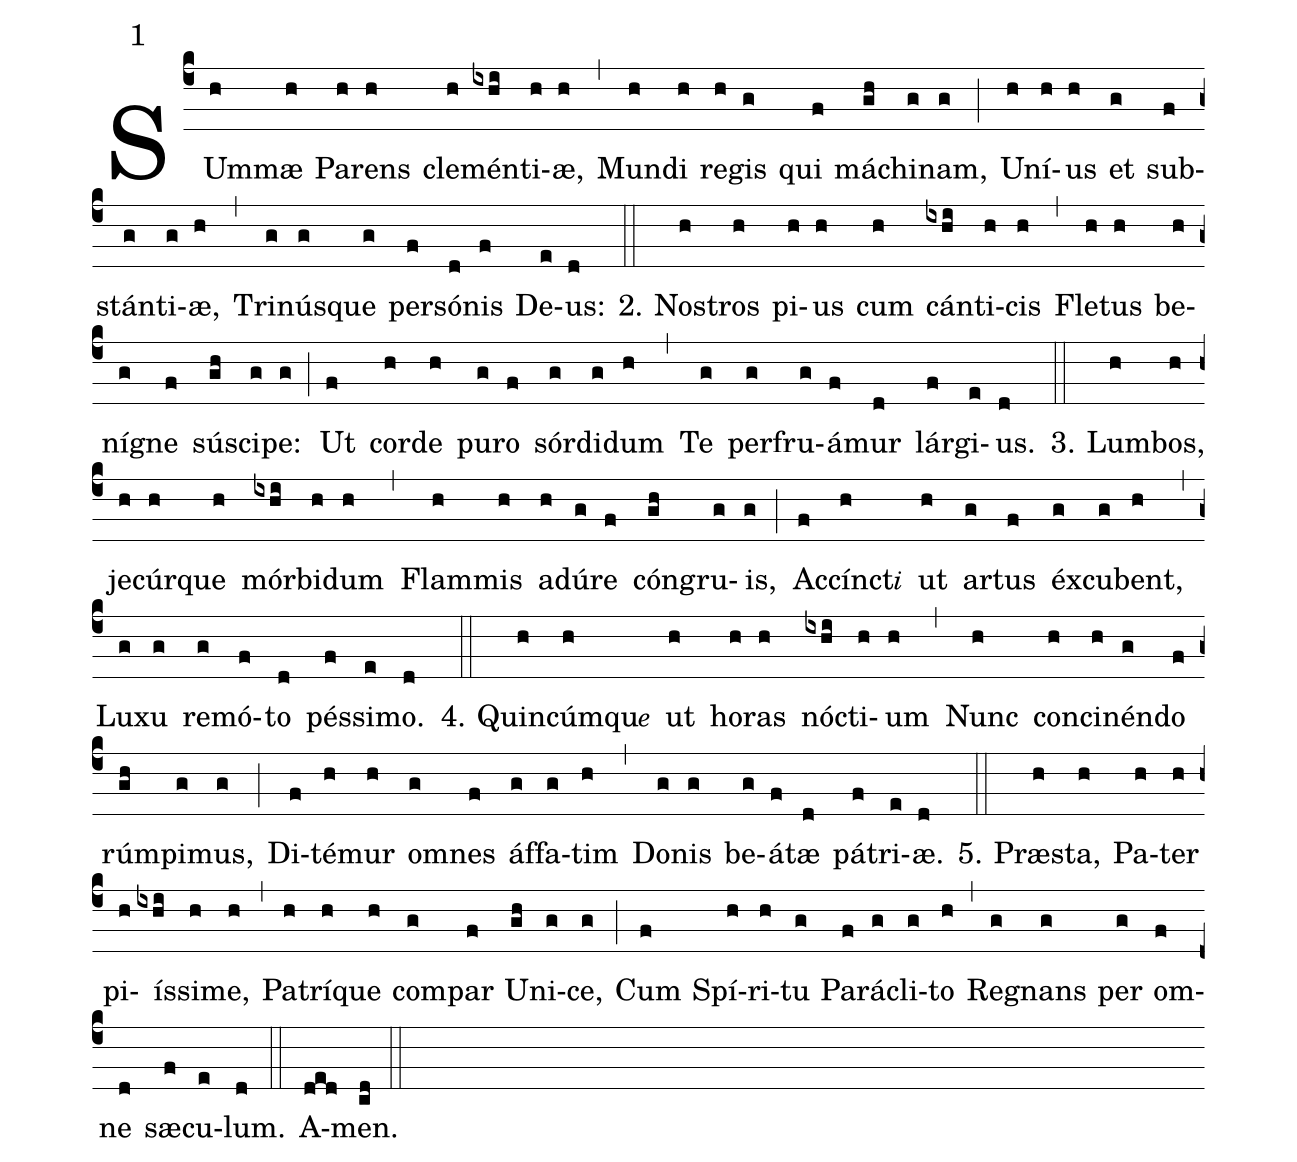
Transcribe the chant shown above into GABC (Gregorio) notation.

mode:1;
%%
(c4) SUm(h)mæ(h) Pa(h)rens(h) cle(h)mén(ixhi)ti(h)æ,(h) (,) Mun(h)di(h) re(h)gis(g) qui(f) má(gh)chi(g)nam,(g) (;)
Un(h)í(h)us(h) et(g) sub(f)stán(g)ti(g)æ,(h) (,) Tri(g)nús(g)que(g) per(f)só(d)nis(f) De(e)us:(d) (::)
2.  Nos(h)tros(h) pi(h)us(h) cum(h) cán(ixhi)ti(h)cis(h) (,) Fle(h)tus(h) be(h)ní(g)gne(f) sú(gh)sci(g)pe:(g) (;)
Ut(f) cor(h)de(h) pu(g)ro(f) sór(g)di(g)dum(h) (,) Te(g) per(g)fru(g)á(f)mur(d) lár(f)gi(e)us.(d) (::)

3. Lum(h)bos,(h) je(h)cúr(h)que(h) mór(ixhi)bi(h)dum(h) (,) Flam(h)mis(h) ad(h)ú(g)re(f) cón(gh)gru(g)is,(g) (;)
Ac(f)cínct<e>i</e>(h) ut(h) ar(g)tus(f) éx(g)cu(g)bent,(h) (,) Lu(g)xu(g) re(g)mó(f)to(d) pés(f)si(e)mo.(d) (::)

4. Quin(h)c{ú}mqu<e>e</e>(h) ut(h) ho(h)ras(h) nóc(ixhi)ti(h)um(h) (,) Nunc(h) con(h)ci(h)nén(g)do(f) rúm(gh)pi(g)mus,(g) (;)
Di(f)té(h)mur(h) om(g)nes(f) áf(g)fa(g)tim(h) (,) Do(g)nis(g) be(g)á(f)tæ(d) pá(f)tri(e)æ.(d) (::)

5. Præ(h)sta,(h) Pa(h)ter(h) pi(h)ís(ixhi)si(h)me,(h) (,) Pa(h)trí(h)que(h) com(g)par(f) U(gh)ni(g)ce,(g) (;)
Cum(f) Spí(h)ri(h)tu(g) Pa(f)rá(g)cli(g)to(h) (,) Re(g)gnans(g) per(g) om(f)ne(d) sæ(f)cu(e)lum.(d) (::)

A(ded)men.(cd) (::)
